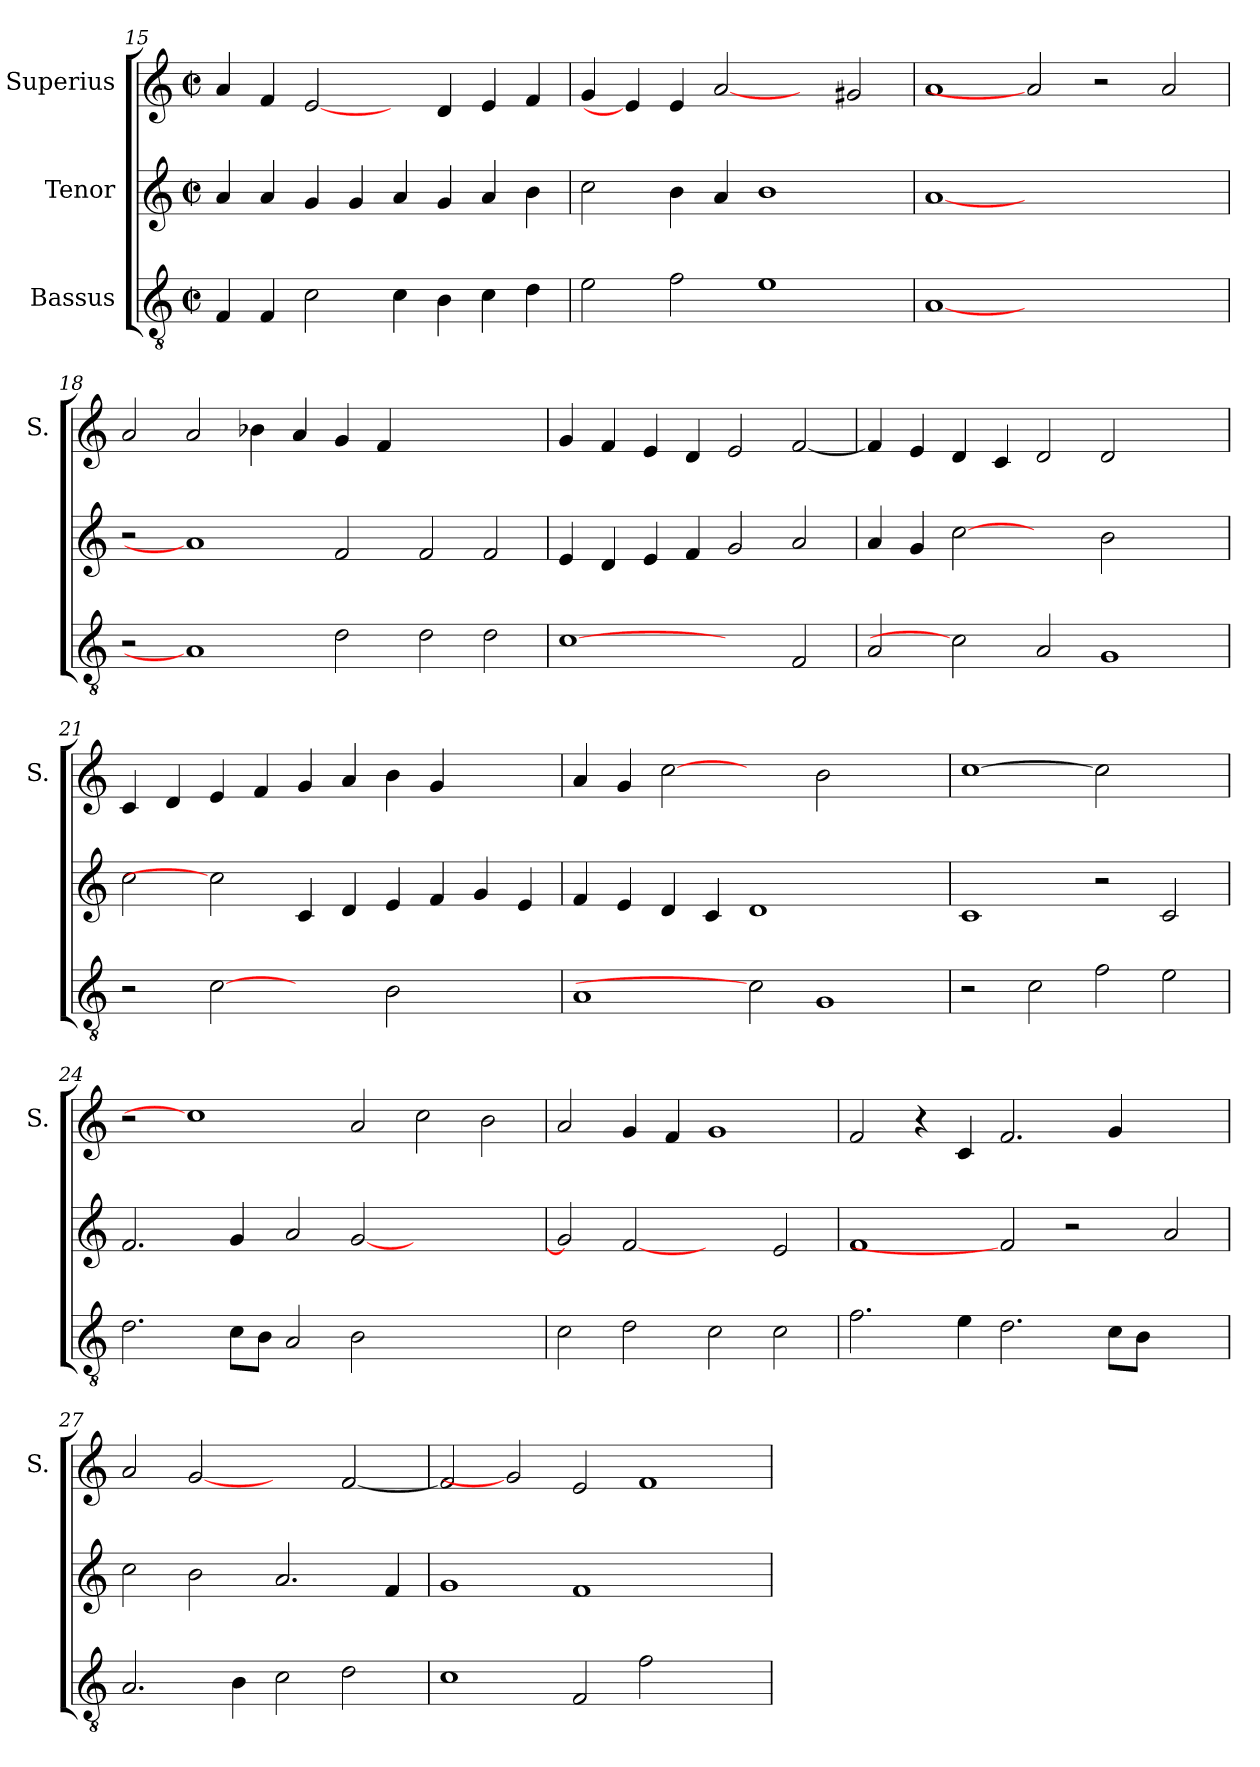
**kern	**kern	**kern
*part3	*part2	*part1
*staff3	*staff2	*staff1
*I"Bassus	*I"Tenor	*I"Superius
*	*	*I'S.
*clefGv2	*clefG2	*clefG2
*ITrd7c12	*	*
*k[]	*k[]	*k[]
*C:	*C:	*C:
*M2/2	*M2/2	*M2/2
*met(c|)	*met(c|)	*met(c|)
=15	=15	=15
4FFi/	4ai/	4ai/
4FFi/	4ai/	4fi/
2Ci\	4gi/	[2ei/
.	4gi/	.
4Ci\	4ai/	4ryy
4BBi\	4gi/	4di/
4Ci\	4ai/	4ei/
4Di\	4bi\	4fi/
=16	=16	=16
2Ei\	2cci\	4gi/
.	.	4ei/]
2Fi\	4bi\	4ei/
.	4ai/	[2ai
1Ei	1bi	.
.	.	4ryy
.	.	2g#Xi/
!!LO:LB:g=z
=17	=17	=17
[1AAi	[1ai	1ai
1.ryy	1.ryy	2ai]
.	.	2r
.	.	2ai/
=18	=18	=18
2r	2r	2ai/
1AAi]	1ai]	2ai/
.	.	4b-Xi\
.	.	4ai/
2Di\	2fi/	4gi/
.	.	4fi/
2Di\	2fi/	1ryy
2Di\	2fi/	.
=19	=19	=19
[1Ci	4ei/	4gi/
.	4di/	4fi/
.	4ei/	4ei/
.	4fi/	4di/
2ryy	2gi/	2ei/
2FFi/	2ai/	[<2fi/
=20	=20	=20
2AAi/	4ai/	4fi/]
.	4gi/	4ei/
2Ci]	[2cci	4di/
.	.	4ci/
2AAi/	2ryy	2di/
1GGi	2bi\	2di/
.	2ryy	2ryy
!!LO:LB:g=z
=21	=21	=21
2r	2cci\	4ci/
.	.	4di/
[2Ci	2cci]	4ei/
.	.	4fi/
2ryy	4ci/	4gi/
.	4di/	4ai/
2BBi\	4ei/	4bi\
.	4fi/	4gi/
2ryy	4gi/	2ryy
.	4ei/	.
=22	=22	=22
1AAi	4fi/	4ai/
.	4ei/	4gi/
.	4di/	[2cci
.	4ci/	.
2Ci]	1di	2ryy
1GGi	.	2bi\
.	2ryy	2ryy
=23	=23	=23
2r	1ci	[1cci
2Ci\	.	.
2Fi\	2r	2cci]
2Ei\	2ci/	2ryy
=24	=24	=24
2.Di\	2.fi/	2r
.	.	1cci]
8Ci\L	4gi/	.
8BBi\J	.	.
2AAi/	2ai/	.
2BBi\	[<2gi/	2ai/
1ryy	1ryy	2cci\
.	.	2bi\
!!LO:PB:g=z
=25	=25	=25
2Ci\	2gi/]	2ai/
2Di\	[2fi	4gi/
.	.	4fi/
2Ci\	2ryy	1gi
2Ci\	2ei/	.
=26	=26	=26
2.Fi\	1fi	2fi/
.	.	4r
4Ei\	.	4ci/
2.Di\	2fi]	2.fi/
.	2r	.
8Ci\L	.	4gi/
8BBi\J	.	.
2ryy	2ai/	2ryy
=27	=27	=27
2.AAi/	2cci\	2ai/
.	2bi\	[2gi
4BBi\	.	.
2Ci\	2.ai/	2ryy
2Di\	.	[<2fi/
.	4fi/	.
=28	=28	=28
1Ci	1gi	2fi/]
.	.	2gi]
2FFi/	1fi	2ei/
2Fi\	.	1fi
2ryy	2ryy	.
=	=	=
*-	*-	*-
